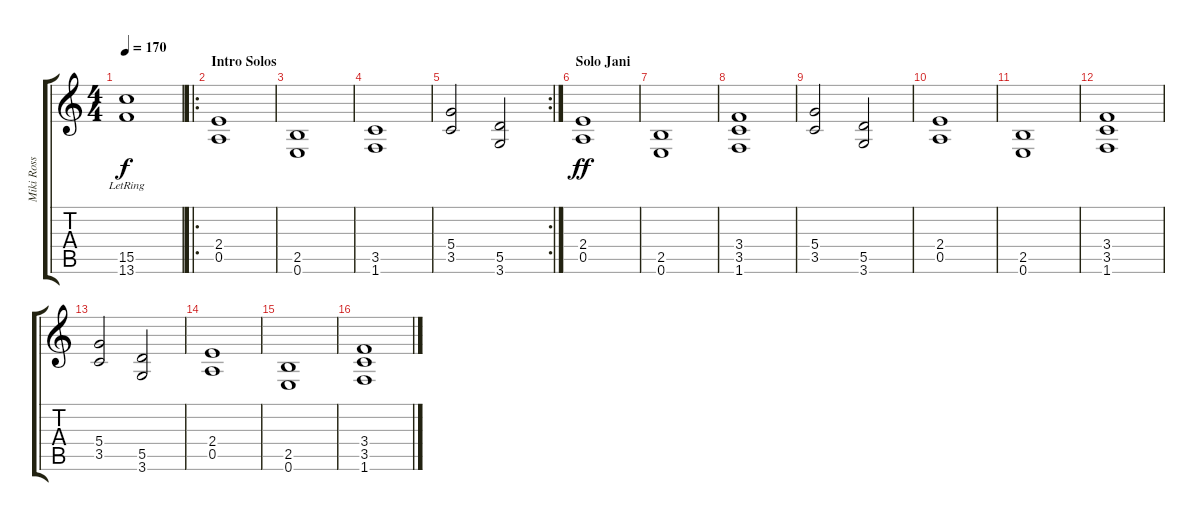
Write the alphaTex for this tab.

\track ("Miki Ross (Guitarra) 16 años" "Miki Ross ") {instrument overdrivenguitar}
\staff {score tabs}
\tuning (E4 B3 G3 D3 A2 E2) {hide}
\ts (4 4)
\tempo 170
\clef g2
\ks c
(15.5 13.6{lr}).1{dy f} |
\ro
\section ("" "Intro Solos")
(2.4 0.5).1 |
(2.5 0.6).1 |
(3.5 1.6).1 |
\rc 2
(5.4 3.5).2 (5.5 3.6).2 |
\section ("" "Solo Jani")
(2.4 0.5).1{dy ff} |
(2.5 0.6).1 |
(3.4 3.5 1.6).1 |
(5.4 3.5).2 (5.5 3.6).2 |
(2.4 0.5).1 |
(2.5 0.6).1 |
(3.4 3.5 1.6).1 |
(5.4 3.5).2 (5.5 3.6).2 |
(2.4 0.5).1 |
(2.5 0.6).1 |
(3.4 3.5 1.6).1
